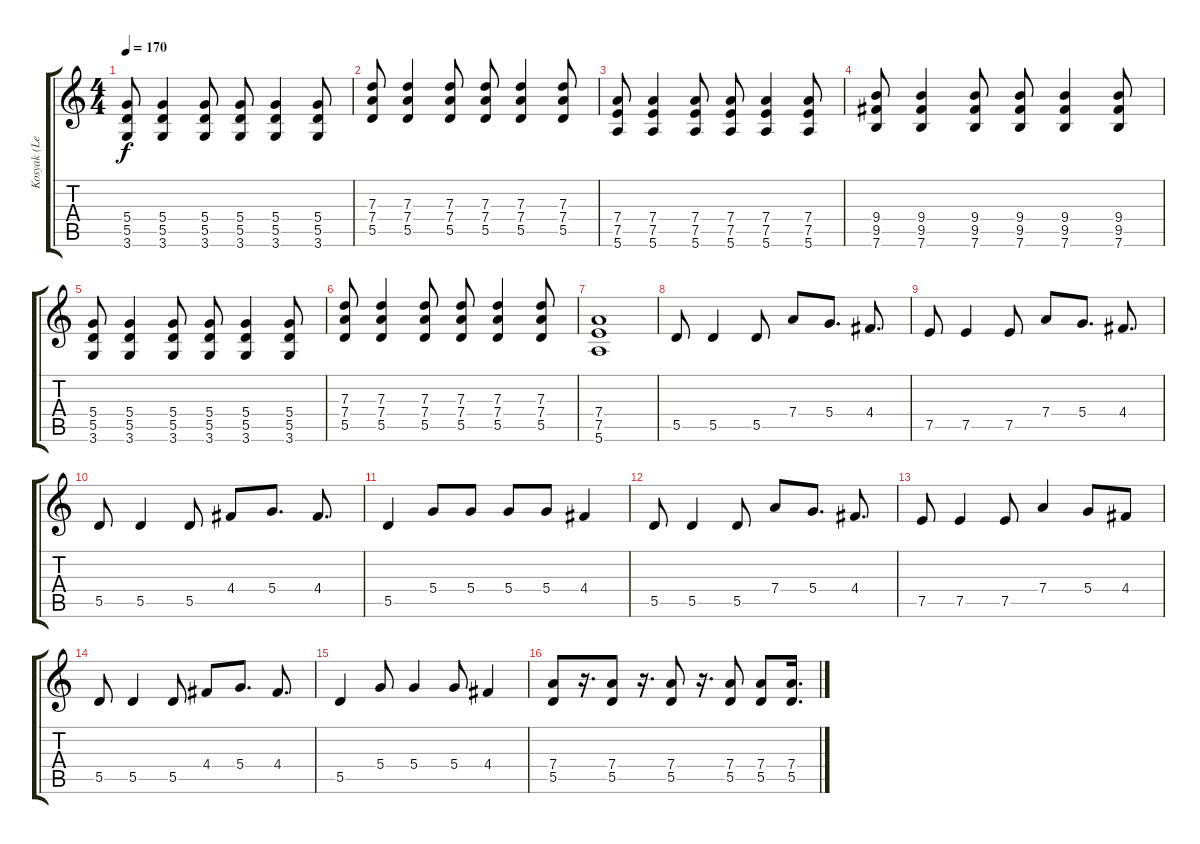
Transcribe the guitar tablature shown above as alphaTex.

\track ("Kosyak (Lead guitar)" "Kosyak (Le") {instrument distortionguitar}
\staff {score tabs}
\tuning (E4 B3 G3 D3 A2 E2) {hide}
\ts (4 4)
\tempo 170
\clef g2
\ks c
(5.4 5.5 3.6).8{dy f} (5.4 5.5 3.6).4 (5.4 5.5 3.6).8 (5.4 5.5 3.6).8 (5.4 5.5 3.6).4 (5.4 5.5 3.6).8 |
(7.3 7.4 5.5).8 (7.3 7.4 5.5).4 (7.3 7.4 5.5).8 (7.3 7.4 5.5).8 (7.3 7.4 5.5).4 (7.3 7.4 5.5).8 |
(7.4 7.5 5.6).8 (7.4 7.5 5.6).4 (7.4 7.5 5.6).8 (7.4 7.5 5.6).8 (7.4 7.5 5.6).4 (7.4 7.5 5.6).8 |
(9.4 9.5 7.6).8 (9.4 9.5 7.6).4 (9.4 9.5 7.6).8 (9.4 9.5 7.6).8 (9.4 9.5 7.6).4 (9.4 9.5 7.6).8 |
(5.4 5.5 3.6).8 (5.4 5.5 3.6).4 (5.4 5.5 3.6).8 (5.4 5.5 3.6).8 (5.4 5.5 3.6).4 (5.4 5.5 3.6).8 |
(7.3 7.4 5.5).8 (7.3 7.4 5.5).4 (7.3 7.4 5.5).8 (7.3 7.4 5.5).8 (7.3 7.4 5.5).4 (7.3 7.4 5.5).8 |
(7.4 7.5 5.6).1 |
5.5.8 5.5.4 5.5.8 7.4.8 5.4.8{d} 4.4.8{d} |
7.5.8 7.5.4 7.5.8 7.4.8 5.4.8{d} 4.4.8{d} |
5.5.8 5.5.4 5.5.8 4.4.8 5.4.8{d} 4.4.8{d} |
5.5.4 5.4.8 5.4.8 5.4.8 5.4.8 4.4.4 |
5.5.8 5.5.4 5.5.8 7.4.8 5.4.8{d} 4.4.8{d} |
7.5.8 7.5.4 7.5.8 7.4.4 5.4.8 4.4.8 |
5.5.8 5.5.4 5.5.8 4.4.8 5.4.8{d} 4.4.8{d} |
5.5.4 5.4.8 5.4.4 5.4.8 4.4.4 |
(7.4 5.5).8 r.16{d} (7.4 5.5).8 r.16{d} (7.4 5.5).8 r.16{d} (7.4 5.5).8 (7.4 5.5).8 (7.4 5.5).16{d}
